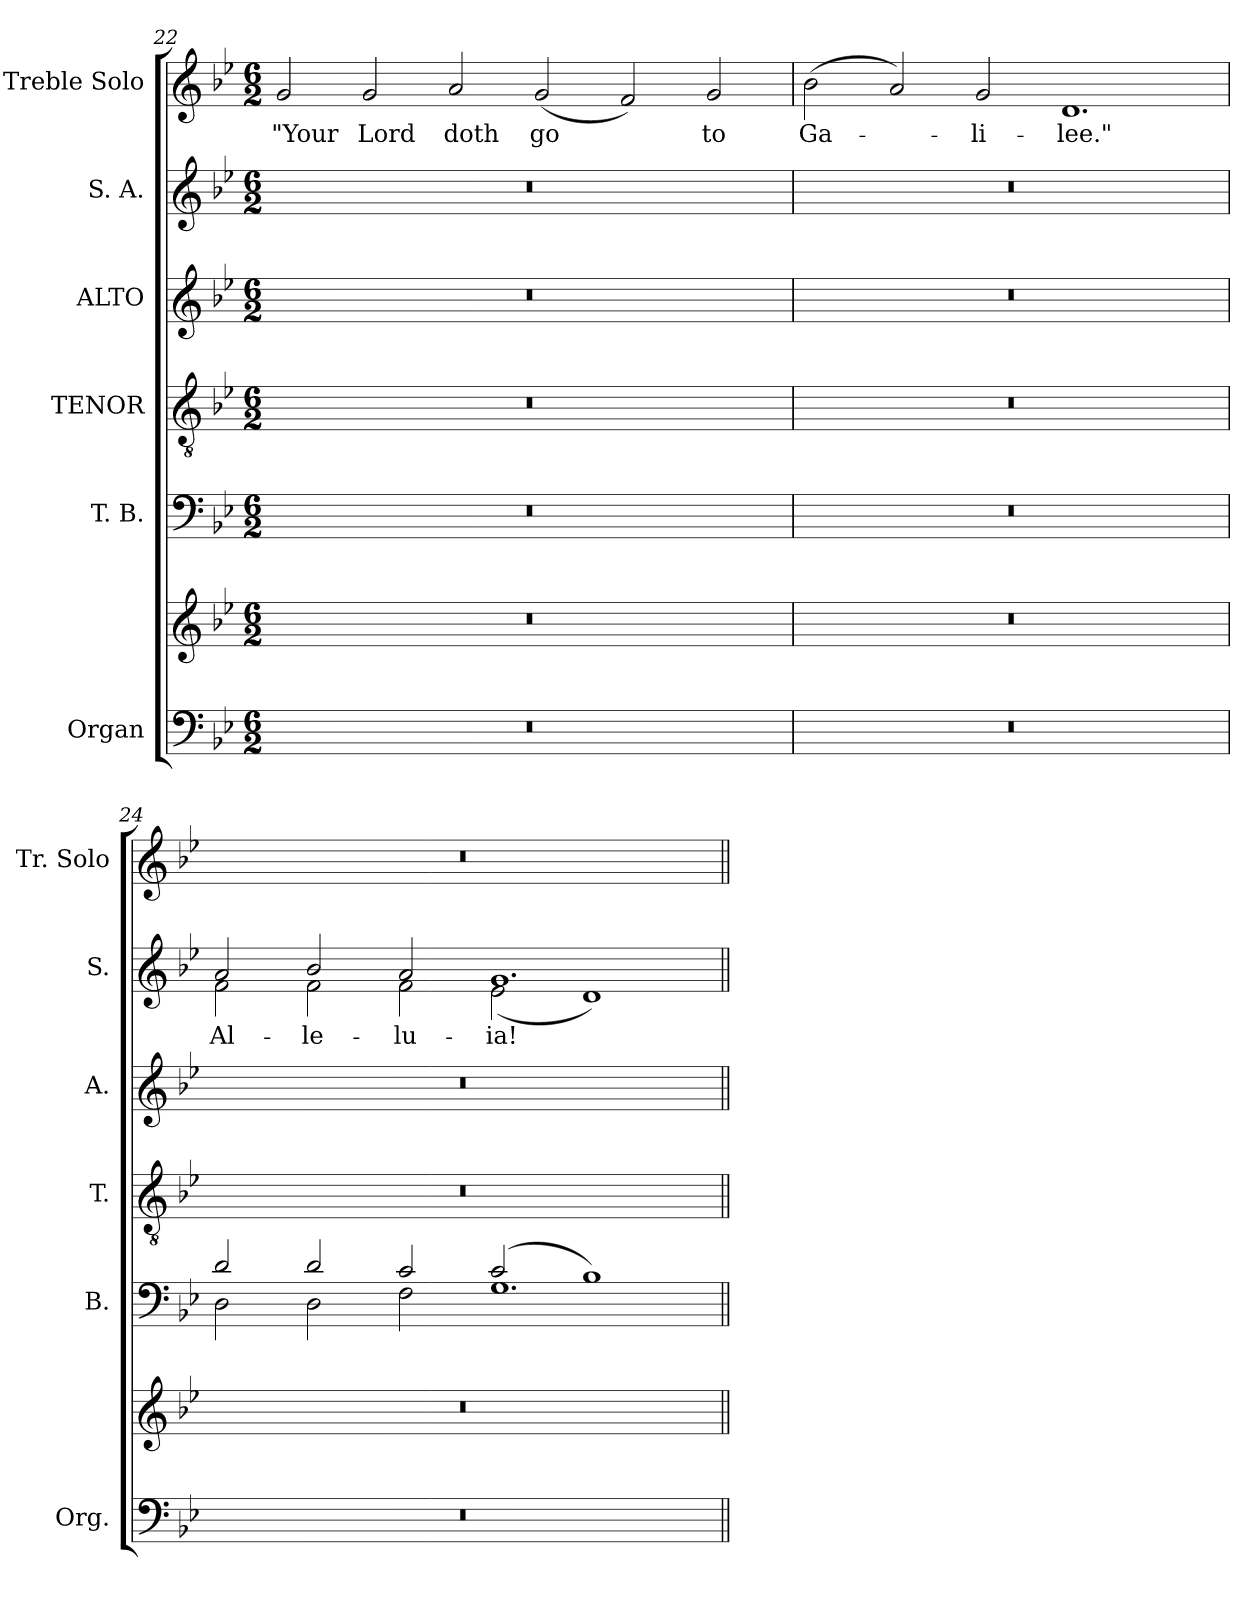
**kern	**kern	**kern	**kern	**kern	**kern	**text	**kern	**text
*part6	*part6	*part5	*part4	*part3	*part2	*part2	*part1	*part1
*staff7	*staff6	*staff5	*staff4	*staff3	*staff2	*staff2	*staff1	*staff1
*I"Organ	*	*I"T. B.	*I"TENOR	*I"ALTO	*I"S. A.	*	*I"Treble Solo	*
*I'Org.	*	*I'B.	*I'T.	*I'A.	*I'S.	*	*I'Tr. Solo	*
*clefF4	*clefG2	*clefF4	*clefGv2	*clefG2	*clefG2	*	*clefG2	*
*	*	*	*ITrd7c12	*	*	*	*	*
*k[b-e-]	*k[b-e-]	*k[b-e-]	*k[b-e-]	*k[b-e-]	*k[b-e-]	*	*k[b-e-]	*
*g:	*g:	*g:	*g:	*g:	*g:	*	*g:	*
*M6/2	*M6/2	*M6/2	*M6/2	*M6/2	*M6/2	*	*M6/2	*
=22	=22	=22	=22	=22	=22	=22	=22	=22
!LO:N:vis=1	!LO:N:vis=1	!LO:N:vis=1	!LO:N:vis=1	!LO:N:vis=1	!LO:N:vis=1	!	!	!
!	!	!	!	!	!	!	!	!LO:LY:b:color=#000000
0.r	0.r	0.r	0.r	0.r	0.r	.	2gi/	"Your
!	!	!	!	!	!	!	!	!LO:LY:b:color=#000000
.	.	.	.	.	.	.	2gi/	Lord
!	!	!	!	!	!	!	!	!LO:LY:b:color=#000000
.	.	.	.	.	.	.	2ai/	doth
!	!	!	!	!	!	!	!	!LO:LY:b:color=#000000
.	.	.	.	.	.	.	(2gi/	go
.	.	.	.	.	.	.	2fi/)	.
!	!	!	!	!	!	!	!	!LO:LY:b:color=#000000
.	.	.	.	.	.	.	2gi/	to
!!LO:LB:g=z
=23	=23	=23	=23	=23	=23	=23	=23	=23
!LO:N:vis=1	!LO:N:vis=1	!LO:N:vis=1	!LO:N:vis=1	!LO:N:vis=1	!LO:N:vis=1	!	!	!
!	!	!	!	!	!	!	!	!LO:LY:b:color=#000000
0.r	0.r	0.r	0.r	0.r	0.r	.	(2b-i\	Ga-
.	.	.	.	.	.	.	2ai/)	.
!	!	!	!	!	!	!	!	!LO:LY:b:color=#000000
.	.	.	.	.	.	.	2gi/	-li-
!	!	!	!	!	!	!	!	!LO:LY:b:color=#000000
.	.	.	.	.	.	.	1.di	-lee."
=24	=24	=24	=24	=24	=24	=24	=24	=24
!LO:N:vis=1	!LO:N:vis=1	!	!LO:N:vis=1	!LO:N:vis=1	!	!	!	!
*	*	*^	*	*	*	*	*	*
!	!	!	!	!	!	!LO:TX:a:t=Full harmony	!	!	!
!	!	!	!	!	!	!	!LO:LY:b:color=#000000	!LO:N:vis=1	!
*	*	*	*	*	*	*^	*	*	*
0.r	0.r	2di/	2Di\	0.r	0.r	2ai/	2fi\	Al-	0.r	.
!	!	!	!	!	!	!	!	!LO:LY:b:color=#000000	!	!
.	.	2di/	2Di\	.	.	2b-i/	2fi\	-le-	.	.
!	!	!	!	!	!	!	!	!LO:LY:b:color=#000000	!	!
.	.	2ci/	2Fi\	.	.	2ai/	2fi\	-lu-	.	.
!	!	!	!	!	!	!	!	!LO:LY:b:color=#000000	!	!
.	.	(2ci/	1.Gi	.	.	1.gi	(2e-i\	-ia!	.	.
.	.	1B-i)	.	.	.	.	1di)	.	.	.
*	*	*v	*v	*	*	*v	*v	*	*	*
=||	=||	=||	=||	=||	=||	=||	=||	=||
*-	*-	*-	*-	*-	*-	*-	*-	*-
